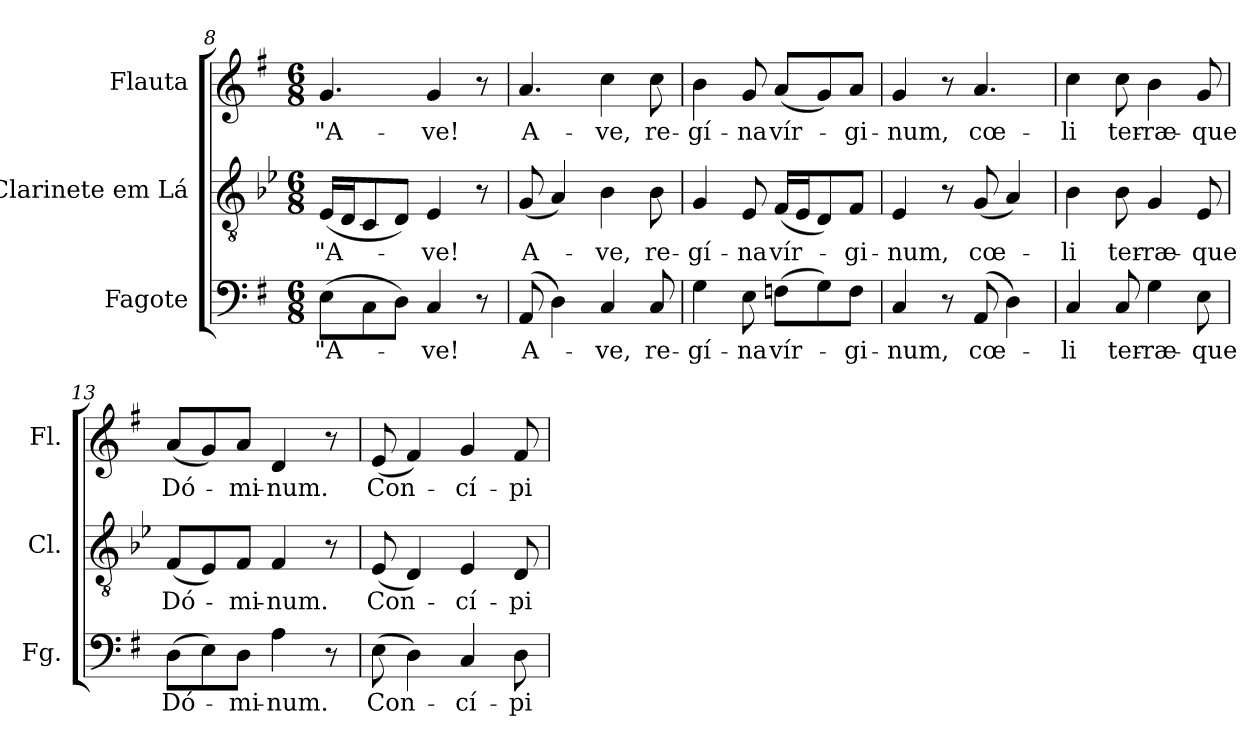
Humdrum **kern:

**kern	**text	**kern	**text	**kern	**text
*part3	*part3	*part2	*part2	*part1	*part1
*staff3	*staff3	*staff2	*staff2	*staff1	*staff1
*I"Fagote	*	*I"Clarinete em Lá	*	*I"Flauta	*
*I'Fg.	*	*I'Cl.	*	*I'Fl.	*
*clefF4	*	*clefGv2	*	*clefG2	*
*	*	*ITrd2c3	*	*	*
*k[f#]	*	*k[f#]	*	*k[f#]	*
*G:	*	*G:	*	*G:	*
*M6/8	*	*M6/8	*	*M6/8	*
=8	=8	=8	=8	=8	=8
!	!LO:LY:b:color=#000000	!	!	!	!
!	!	!	!LO:LY:b:color=#000000	!	!
!	!	!	!	!	!LO:LY:b:color=#000000
(8Ei\L	"A-	(16Ci/LL	"A-	4.gi/	"A-
.	.	16BBi/J	.	.	.
8Ci\	.	8AAi/	.	.	.
8Di\J)	.	8BBi/J)	.	.	.
!	!LO:LY:b:color=#000000	!	!	!	!
!	!	!	!LO:LY:b:color=#000000	!	!
!	!	!	!	!	!LO:LY:b:color=#000000
4Ci/	-ve!	4Ci/	-ve!	4gi/	-ve!
8r	.	8r	.	8r	.
=9	=9	=9	=9	=9	=9
!	!LO:LY:b:color=#000000	!	!	!	!
!	!	!	!LO:LY:b:color=#000000	!	!
!	!	!	!	!	!LO:LY:b:color=#000000
(8AAi/	A-	(8Ei/	A-	4.ai/	A-
4Di\)	.	4F#i/)	.	.	.
!	!LO:LY:b:color=#000000	!	!	!	!
!	!	!	!LO:LY:b:color=#000000	!	!
!	!	!	!	!	!LO:LY:b:color=#000000
4Ci/	-ve,	4Gi\	-ve,	4cci\	-ve,
!	!LO:LY:b:color=#000000	!	!	!	!
!	!	!	!LO:LY:b:color=#000000	!	!
!	!	!	!	!	!LO:LY:b:color=#000000
8Ci/	re-	8Gi\	re-	8cci\	re-
=10	=10	=10	=10	=10	=10
!	!LO:LY:b:color=#000000	!	!	!	!
!	!	!	!LO:LY:b:color=#000000	!	!
!	!	!	!	!	!LO:LY:b:color=#000000
4Gi\	-gí-	4Ei/	-gí-	4bi\	-gí-
!	!LO:LY:b:color=#000000	!	!	!	!
!	!	!	!LO:LY:b:color=#000000	!	!
!	!	!	!	!	!LO:LY:b:color=#000000
8Ei\	-na	8Ci/	-na	8gi/	-na
!	!LO:LY:b:color=#000000	!	!	!	!
!	!	!	!LO:LY:b:color=#000000	!	!
!	!	!	!	!	!LO:LY:b:color=#000000
(8Fni\L	vír-	(16Di/LL	vír-	(8ai/L	vír-
.	.	16Ci/J	.	.	.
8Gi\)	.	8BBi/)	.	8gi/)	.
!	!LO:LY:b:color=#000000	!	!	!	!
!	!	!	!LO:LY:b:color=#000000	!	!
!	!	!	!	!	!LO:LY:b:color=#000000
8Fi\J	-gi-	8Di/J	-gi-	8ai/J	-gi-
=11	=11	=11	=11	=11	=11
!	!LO:LY:b:color=#000000	!	!	!	!
!	!	!	!LO:LY:b:color=#000000	!	!
!	!	!	!	!	!LO:LY:b:color=#000000
4Ci/	-num,	4Ci/	-num,	4gi/	-num,
8r	.	8r	.	8r	.
!	!LO:LY:b:color=#000000	!	!	!	!
!	!	!	!LO:LY:b:color=#000000	!	!
!	!	!	!	!	!LO:LY:b:color=#000000
(8AAi/	cœ-	(8Ei/	cœ-	4.ai/	cœ-
4Di\)	.	4F#i/)	.	.	.
=12	=12	=12	=12	=12	=12
!	!LO:LY:b:color=#000000	!	!	!	!
!	!	!	!LO:LY:b:color=#000000	!	!
!	!	!	!	!	!LO:LY:b:color=#000000
4Ci/	-li	4Gi\	-li	4cci\	-li
!	!LO:LY:b:color=#000000	!	!	!	!
!	!	!	!LO:LY:b:color=#000000	!	!
!	!	!	!	!	!LO:LY:b:color=#000000
8Ci/	ter-	8Gi\	ter-	8cci\	ter-
!	!LO:LY:b:color=#000000	!	!	!	!
!	!	!	!LO:LY:b:color=#000000	!	!
!	!	!	!	!	!LO:LY:b:color=#000000
4Gi\	-ræ-	4Ei/	-ræ-	4bi\	-ræ-
!	!LO:LY:b:color=#000000	!	!	!	!
!	!	!	!LO:LY:b:color=#000000	!	!
!	!	!	!	!	!LO:LY:b:color=#000000
8Ei\	-que	8Ci/	-que	8gi/	-que
!!LO:LB:g=z
=13	=13	=13	=13	=13	=13
!	!LO:LY:b:color=#000000	!	!	!	!
!	!	!	!LO:LY:b:color=#000000	!	!
!	!	!	!	!	!LO:LY:b:color=#000000
(8Di\L	Dó-	(8Di/L	Dó-	(8ai/L	Dó-
8Ei\)	.	8Ci/)	.	8gi/)	.
!	!LO:LY:b:color=#000000	!	!	!	!
!	!	!	!LO:LY:b:color=#000000	!	!
!	!	!	!	!	!LO:LY:b:color=#000000
8Di\J	-mi-	8Di/J	-mi-	8ai/J	-mi-
!	!LO:LY:b:color=#000000	!	!	!	!
!	!	!	!LO:LY:b:color=#000000	!	!
!	!	!	!	!	!LO:LY:b:color=#000000
4Ai\	-num.	4Di/	-num.	4di/	-num.
8r	.	8r	.	8r	.
=14	=14	=14	=14	=14	=14
!	!LO:LY:b:color=#000000	!	!	!	!
!	!	!	!LO:LY:b:color=#000000	!	!
!	!	!	!	!	!LO:LY:b:color=#000000
(8Ei\	Con-	(8Ci/	Con-	(8ei/	Con-
4Di\)	.	4BBi/)	.	4f#i/)	.
!	!LO:LY:b:color=#000000	!	!	!	!
!	!	!	!LO:LY:b:color=#000000	!	!
!	!	!	!	!	!LO:LY:b:color=#000000
4Ci/	-cí-	4Ci/	-cí-	4gi/	-cí-
!	!LO:LY:b:color=#000000	!	!	!	!
!	!	!	!LO:LY:b:color=#000000	!	!
!	!	!	!	!	!LO:LY:b:color=#000000
8Di\	-pi-	8BBi/	-pi-	8f#i/	-pi-
=	=	=	=	=	=
*-	*-	*-	*-	*-	*-
